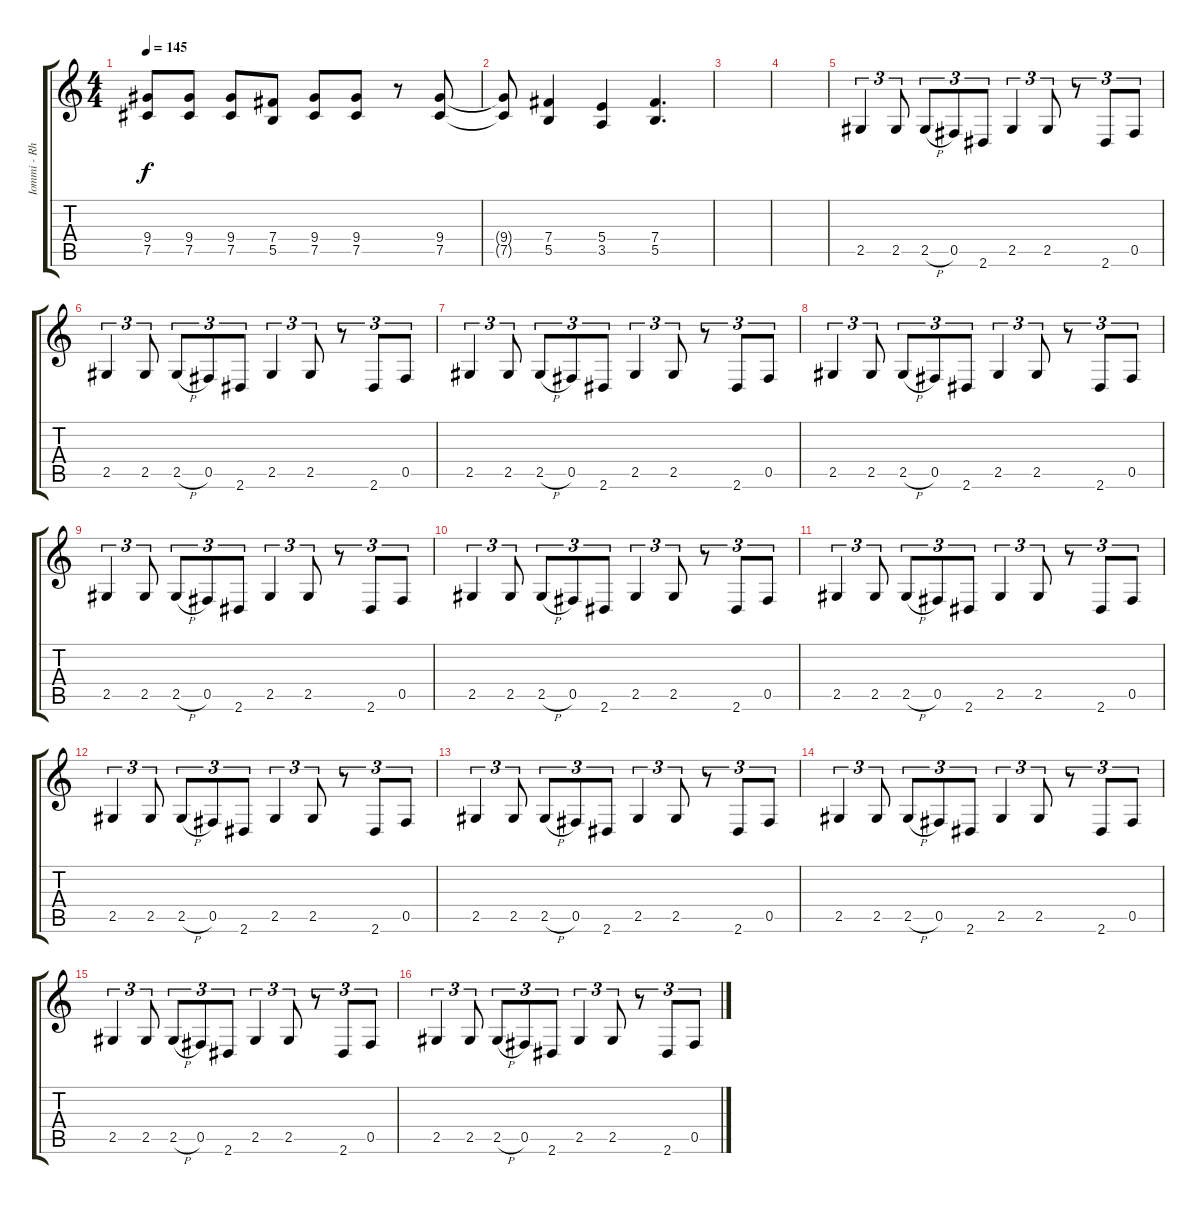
\track ("Iommi - Rhythm" "Iommi - Rh") {instrument distortionguitar}
\staff {score tabs}
\tuning (Db4 Ab3 E3 B2 Gb2 Db2) {hide}
\ts (4 4)
\tempo 145
\clef g2
\ks c
(9.4 7.5).8{dy f} (9.4 7.5).8 (9.4 7.5).8 (7.4 5.5).8 (9.4 7.5).8 (9.4 7.5).8 r.8 (9.4 7.5).8 |
(9.4{t} 7.5{t}).8 (7.4 5.5).4 (5.4 3.5).4 (7.4 5.5).4{d} |
|
|
2.5.4{tu (3 2)} 2.5.8{tu (3 2)} 2.5{h}.8{tu (3 2)} 0.5.8{tu (3 2)} 2.6.8{tu (3 2)} 2.5.4{tu (3 2)} 2.5.8{tu (3 2)} r.8{tu (3 2)} 2.6.8{tu (3 2)} 0.5.8{tu (3 2)} |
2.5.4{tu (3 2)} 2.5.8{tu (3 2)} 2.5{h}.8{tu (3 2)} 0.5.8{tu (3 2)} 2.6.8{tu (3 2)} 2.5.4{tu (3 2)} 2.5.8{tu (3 2)} r.8{tu (3 2)} 2.6.8{tu (3 2)} 0.5.8{tu (3 2)} |
2.5.4{tu (3 2)} 2.5.8{tu (3 2)} 2.5{h}.8{tu (3 2)} 0.5.8{tu (3 2)} 2.6.8{tu (3 2)} 2.5.4{tu (3 2)} 2.5.8{tu (3 2)} r.8{tu (3 2)} 2.6.8{tu (3 2)} 0.5.8{tu (3 2)} |
2.5.4{tu (3 2)} 2.5.8{tu (3 2)} 2.5{h}.8{tu (3 2)} 0.5.8{tu (3 2)} 2.6.8{tu (3 2)} 2.5.4{tu (3 2)} 2.5.8{tu (3 2)} r.8{tu (3 2)} 2.6.8{tu (3 2)} 0.5.8{tu (3 2)} |
2.5.4{tu (3 2)} 2.5.8{tu (3 2)} 2.5{h}.8{tu (3 2)} 0.5.8{tu (3 2)} 2.6.8{tu (3 2)} 2.5.4{tu (3 2)} 2.5.8{tu (3 2)} r.8{tu (3 2)} 2.6.8{tu (3 2)} 0.5.8{tu (3 2)} |
2.5.4{tu (3 2)} 2.5.8{tu (3 2)} 2.5{h}.8{tu (3 2)} 0.5.8{tu (3 2)} 2.6.8{tu (3 2)} 2.5.4{tu (3 2)} 2.5.8{tu (3 2)} r.8{tu (3 2)} 2.6.8{tu (3 2)} 0.5.8{tu (3 2)} |
2.5.4{tu (3 2)} 2.5.8{tu (3 2)} 2.5{h}.8{tu (3 2)} 0.5.8{tu (3 2)} 2.6.8{tu (3 2)} 2.5.4{tu (3 2)} 2.5.8{tu (3 2)} r.8{tu (3 2)} 2.6.8{tu (3 2)} 0.5.8{tu (3 2)} |
2.5.4{tu (3 2)} 2.5.8{tu (3 2)} 2.5{h}.8{tu (3 2)} 0.5.8{tu (3 2)} 2.6.8{tu (3 2)} 2.5.4{tu (3 2)} 2.5.8{tu (3 2)} r.8{tu (3 2)} 2.6.8{tu (3 2)} 0.5.8{tu (3 2)} |
2.5.4{tu (3 2)} 2.5.8{tu (3 2)} 2.5{h}.8{tu (3 2)} 0.5.8{tu (3 2)} 2.6.8{tu (3 2)} 2.5.4{tu (3 2)} 2.5.8{tu (3 2)} r.8{tu (3 2)} 2.6.8{tu (3 2)} 0.5.8{tu (3 2)} |
2.5.4{tu (3 2)} 2.5.8{tu (3 2)} 2.5{h}.8{tu (3 2)} 0.5.8{tu (3 2)} 2.6.8{tu (3 2)} 2.5.4{tu (3 2)} 2.5.8{tu (3 2)} r.8{tu (3 2)} 2.6.8{tu (3 2)} 0.5.8{tu (3 2)} |
2.5.4{tu (3 2)} 2.5.8{tu (3 2)} 2.5{h}.8{tu (3 2)} 0.5.8{tu (3 2)} 2.6.8{tu (3 2)} 2.5.4{tu (3 2)} 2.5.8{tu (3 2)} r.8{tu (3 2)} 2.6.8{tu (3 2)} 0.5.8{tu (3 2)} |
2.5.4{tu (3 2)} 2.5.8{tu (3 2)} 2.5{h}.8{tu (3 2)} 0.5.8{tu (3 2)} 2.6.8{tu (3 2)} 2.5.4{tu (3 2)} 2.5.8{tu (3 2)} r.8{tu (3 2)} 2.6.8{tu (3 2)} 0.5.8{tu (3 2)}
